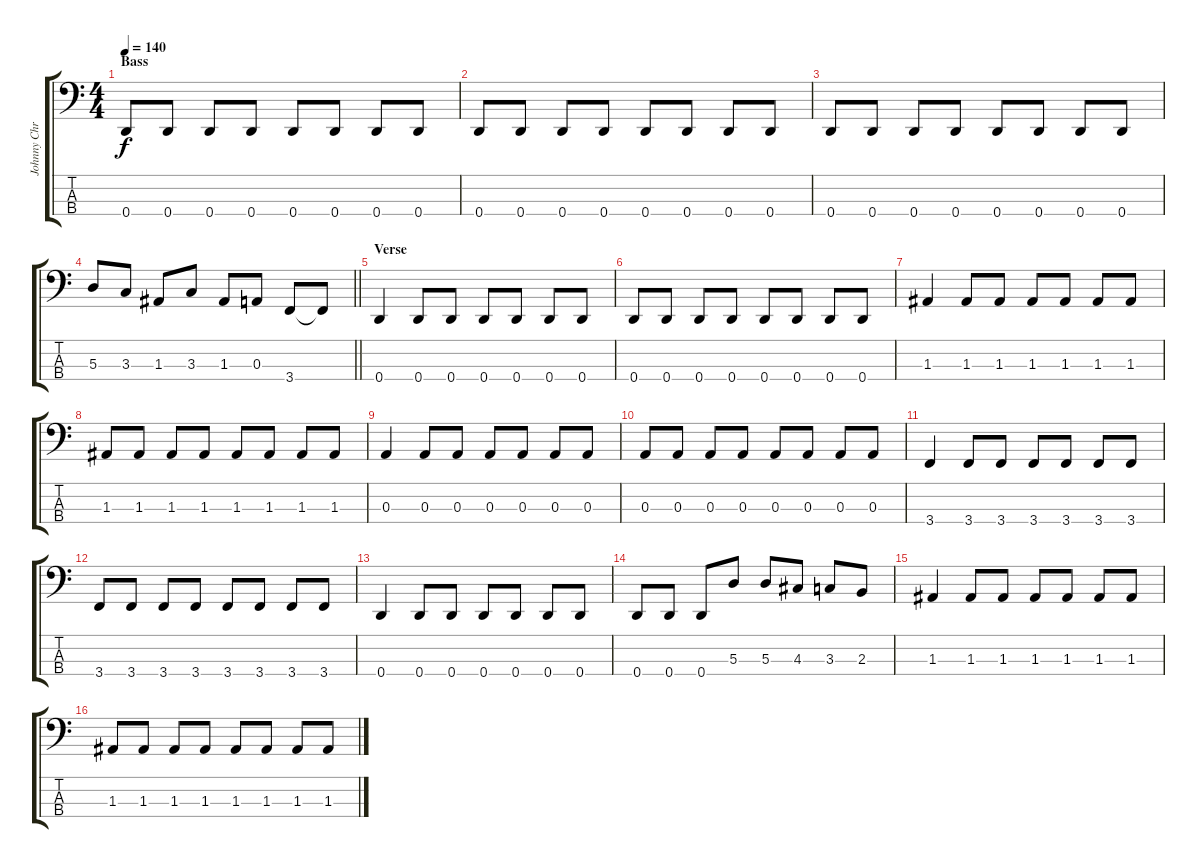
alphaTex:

\track ("Johnny Christ" "Johnny Chr") {instrument electricbasspick}
\staff {score tabs}
\tuning (G2 D2 A1 D1) {hide}
\ts (4 4)
\section ("" "Bass")
\tempo 140
\clef f4
\ks c
0.4.8{dy f} 0.4.8 0.4.8 0.4.8 0.4.8 0.4.8 0.4.8 0.4.8 |
0.4.8 0.4.8 0.4.8 0.4.8 0.4.8 0.4.8 0.4.8 0.4.8 |
0.4.8 0.4.8 0.4.8 0.4.8 0.4.8 0.4.8 0.4.8 0.4.8 |
\barLineRight lightlight
5.3.8 3.3.8 1.3.8 3.3.8 1.3.8 0.3.8 3.4.8 3.4{t}.8 |
\section ("" "Verse")
0.4.4 0.4.8 0.4.8 0.4.8 0.4.8 0.4.8 0.4.8 |
0.4.8 0.4.8 0.4.8 0.4.8 0.4.8 0.4.8 0.4.8 0.4.8 |
1.3.4 1.3.8 1.3.8 1.3.8 1.3.8 1.3.8 1.3.8 |
1.3.8 1.3.8 1.3.8 1.3.8 1.3.8 1.3.8 1.3.8 1.3.8 |
0.3.4 0.3.8 0.3.8 0.3.8 0.3.8 0.3.8 0.3.8 |
0.3.8 0.3.8 0.3.8 0.3.8 0.3.8 0.3.8 0.3.8 0.3.8 |
3.4.4 3.4.8 3.4.8 3.4.8 3.4.8 3.4.8 3.4.8 |
3.4.8 3.4.8 3.4.8 3.4.8 3.4.8 3.4.8 3.4.8 3.4.8 |
0.4.4 0.4.8 0.4.8 0.4.8 0.4.8 0.4.8 0.4.8 |
0.4.8 0.4.8 0.4.8 5.3.8 5.3.8 4.3.8 3.3.8 2.3.8 |
1.3.4 1.3.8 1.3.8 1.3.8 1.3.8 1.3.8 1.3.8 |
1.3.8 1.3.8 1.3.8 1.3.8 1.3.8 1.3.8 1.3.8 1.3.8
